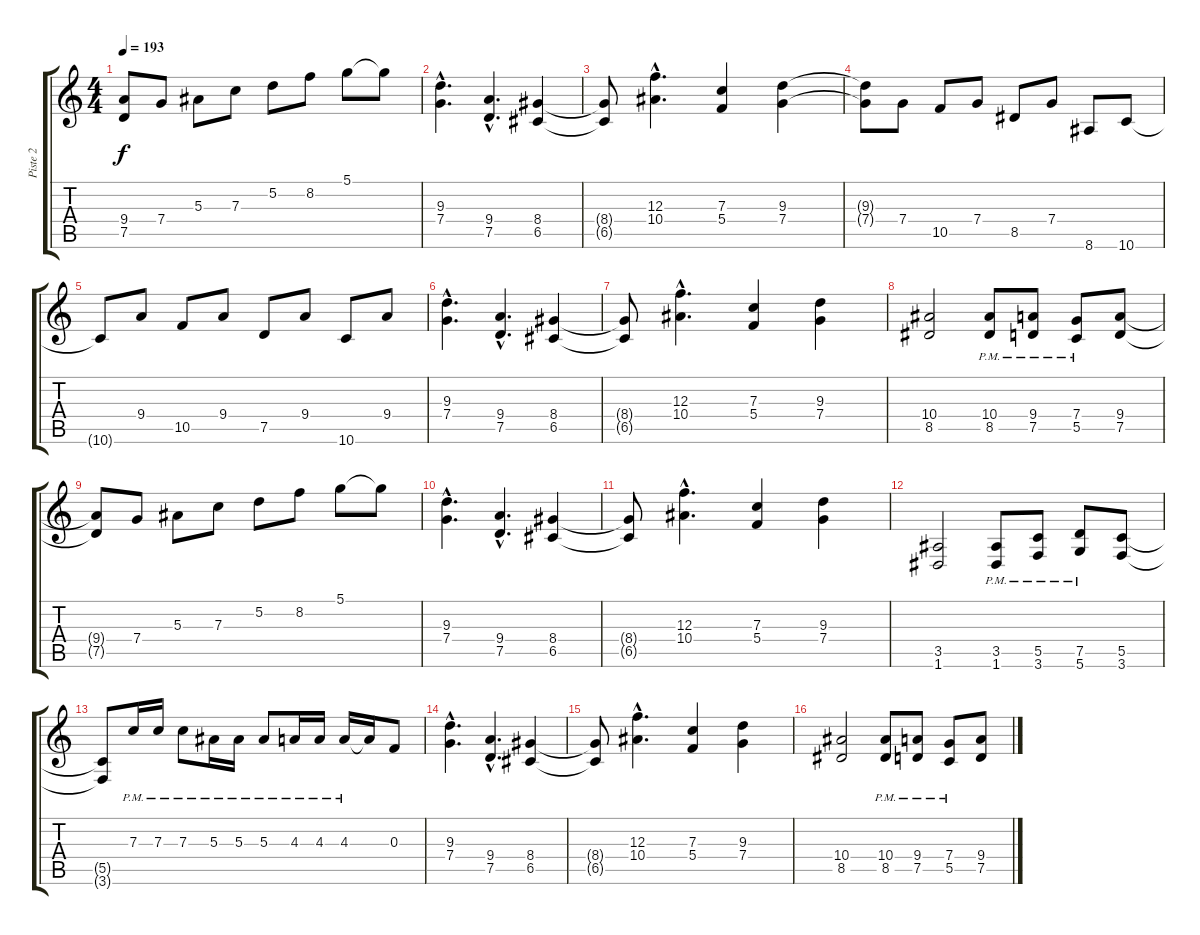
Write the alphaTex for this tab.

\track ("Piste 2" "Piste 2") {instrument distortionguitar}
\staff {score tabs}
\tuning (D4 A3 F3 C3 G2 D2) {hide}
\ts (4 4)
\tempo 193
\clef g2
\ks c
(9.4{t} 7.5{t}).8{dy f} 7.4.8 5.3.8 7.3.8 5.2.8 8.2.8 5.1.8 5.1{t}.8 |
(9.3{hac} 7.4{hac}).4{d} (9.4{hac} 7.5{hac}).4{d} (8.4 6.5).4 |
(8.4{t} 6.5{t}).8 (12.3{hac} 10.4{hac}).4{d} (7.3 5.4).4 (9.3 7.4).4 |
(9.3{t} 7.4{t}).8 7.4.8 10.5.8 7.4.8 8.5.8 7.4.8 8.6.8 10.6.8 |
10.6{t}.8 9.4.8 10.5.8 9.4.8 7.5.8 9.4.8 10.6.8 9.4.8 |
(9.3{hac} 7.4{hac}).4{d} (9.4{hac} 7.5{hac}).4{d} (8.4 6.5).4 |
(8.4{t} 6.5{t}).8 (12.3{hac} 10.4{hac}).4{d} (7.3 5.4).4 (9.3 7.4).4 |
(10.4 8.5).2 (10.4{pm} 8.5{pm}).8 (9.4{pm} 7.5{pm}).8 (7.4{pm} 5.5{pm}).8 (9.4 7.5).8 |
(9.4{t} 7.5{t}).8 7.4.8 5.3.8 7.3.8 5.2.8 8.2.8 5.1.8 5.1{t}.8 |
(9.3{hac} 7.4{hac}).4{d} (9.4{hac} 7.5{hac}).4{d} (8.4 6.5).4 |
(8.4{t} 6.5{t}).8 (12.3{hac} 10.4{hac}).4{d} (7.3 5.4).4 (9.3 7.4).4 |
(3.5 1.6).2 (3.5{pm} 1.6{pm}).8 (5.5{pm} 3.6{pm}).8 (7.5{pm} 5.6{pm}).8 (5.5 3.6).8 |
(5.5{t} 3.6{t}).8 7.3{pm}.16 7.3{pm}.16 7.3{pm}.8 5.3{pm}.16 5.3{pm}.16 5.3{pm}.8 4.3{pm}.16 4.3{pm}.16 4.3{pm}.16 4.3{t}.16 0.3.8 |
(9.3{hac} 7.4{hac}).4{d} (9.4{hac} 7.5{hac}).4{d} (8.4 6.5).4 |
(8.4{t} 6.5{t}).8 (12.3{hac} 10.4{hac}).4{d} (7.3 5.4).4 (9.3 7.4).4 |
(10.4 8.5).2 (10.4{pm} 8.5{pm}).8 (9.4{pm} 7.5{pm}).8 (7.4{pm} 5.5{pm}).8 (9.4 7.5).8
